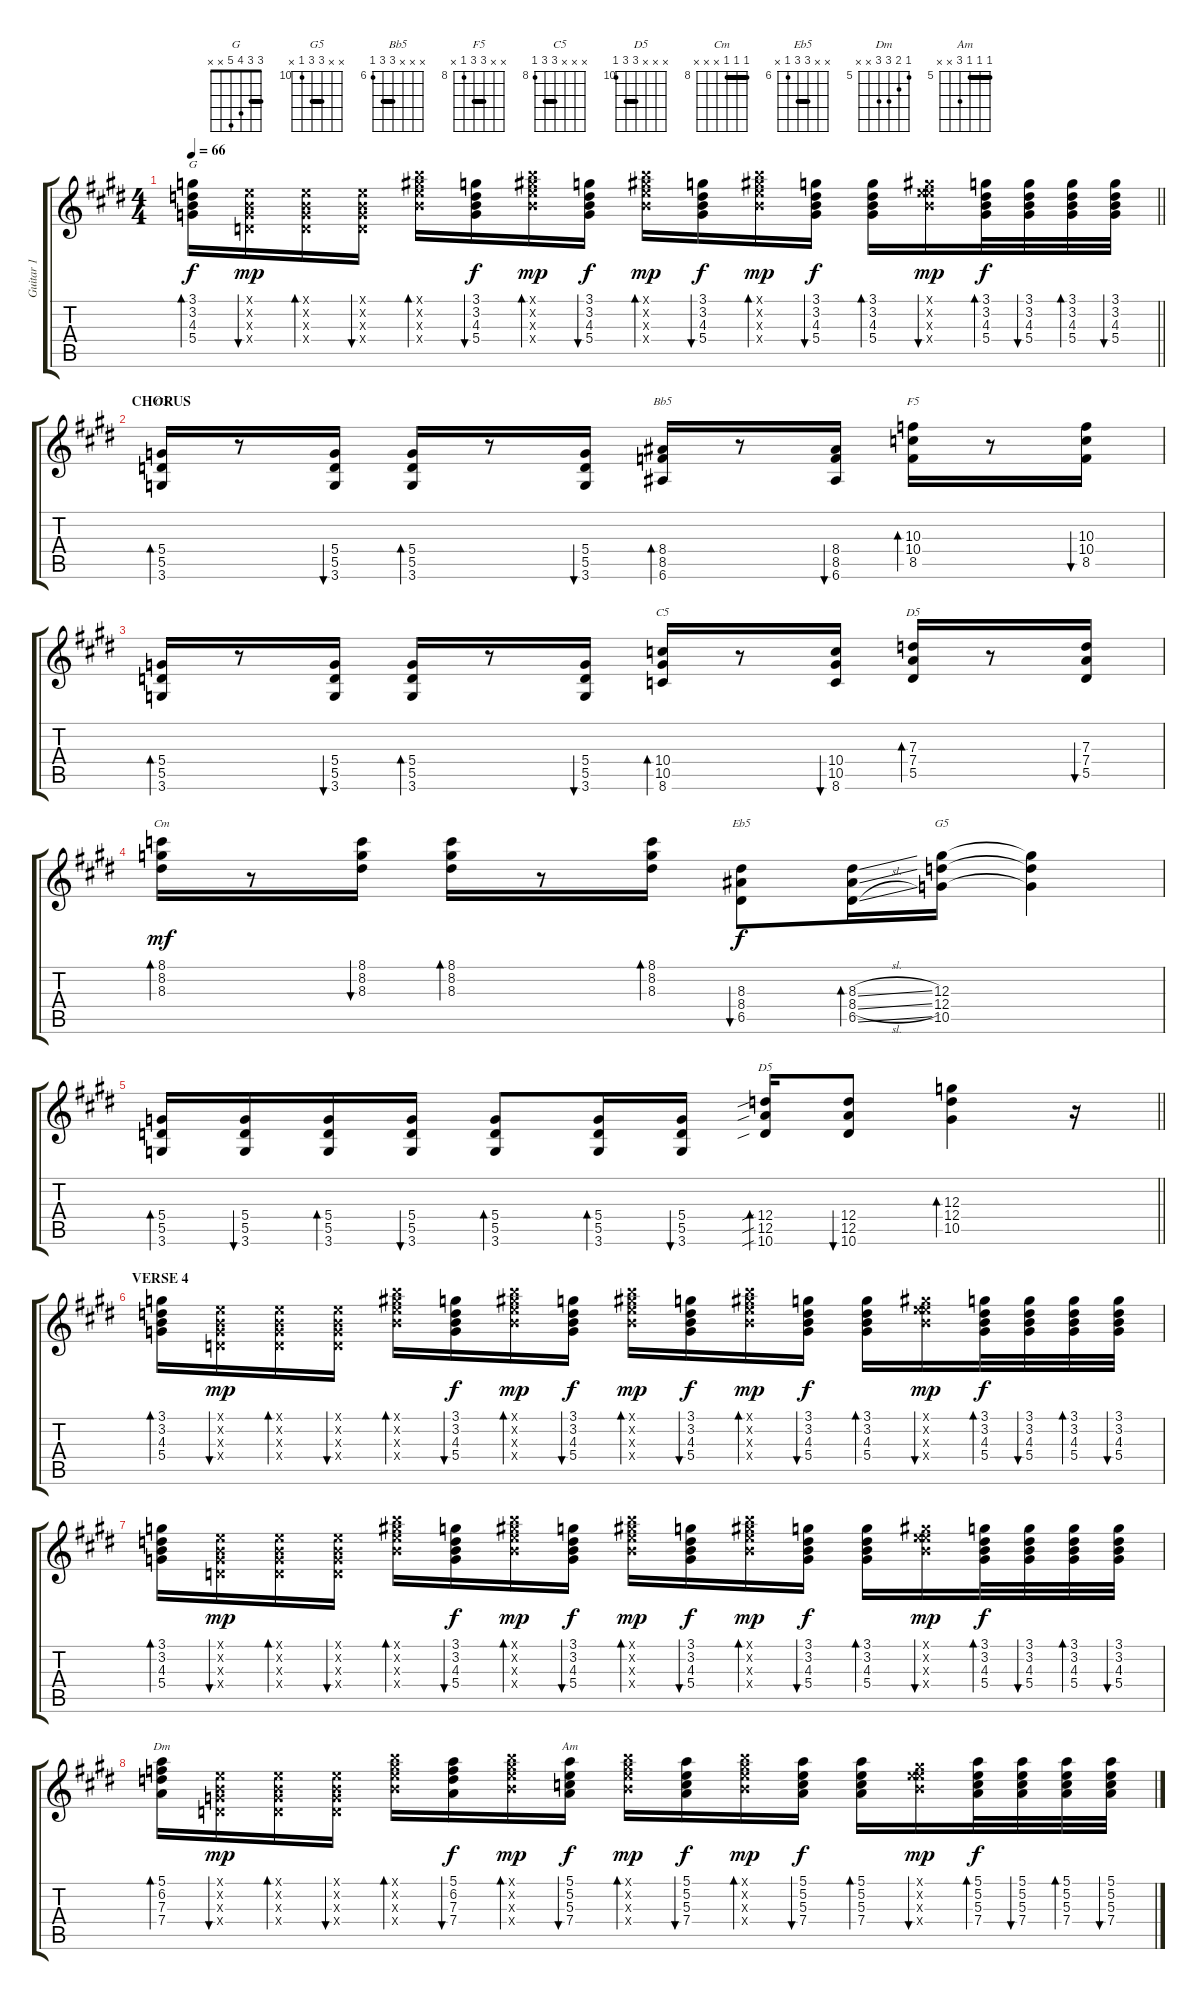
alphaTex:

\track ("Guitar 1" "Guitar 1") {instrument distortionguitar}
\staff {score tabs}
\tuning (E4 B3 G3 D3 A2 E2) {hide}
\chord ("G" 3 3 4 5 x x) {barre 3}
\chord ("G5" x x x 5 5 3) {barre 5}
\chord ("Bb5" x x x 8 8 6) {firstfret 6 barre 8}
\chord ("F5" x x 10 10 8 x) {firstfret 8 barre 10}
\chord ("C5" x x x 10 10 8) {firstfret 8 barre 10}
\chord ("D5" x x 7 7 5 x) {firstfret 5 barre 7}
\chord ("Cm" 8 8 8 x x x) {firstfret 8 barre 8}
\chord ("Eb5" x x 8 8 6 x) {firstfret 6 barre 8}
\chord ("G5" x x 12 12 10 x) {firstfret 10 barre 12}
\chord ("D5" x x x 12 12 10) {firstfret 10 barre 12}
\chord ("Dm" 5 6 7 7 x x) {firstfret 5}
\chord ("Am" 5 5 5 7 x x) {firstfret 5 barre 5}
\ts (4 4)
\tempo 66
\clef g2
\barLineRight lightlight
\ks e
(3.1 3.2 4.3 5.4).16{bd 30 ch "G" dy f} (0.1{x} 0.2{x} 0.3{x} 0.4{x}).16{bu 30 dy mp} (0.1{x} 0.2{x} 0.3{x} 0.4{x}).16{bd 30} (0.1{x} 0.2{x} 0.3{x} 0.4{x}).16{bu 30} (7.1{x} 9.2{x} 9.3{x} 9.4{x}).16{bd 30} (3.1 3.2 4.3 5.4).16{bu 30 dy f} (7.1{x} 9.2{x} 9.3{x} 9.4{x}).16{bd 30 dy mp} (3.1 3.2 4.3 5.4).16{bu 30 dy f} (7.1{x} 9.2{x} 9.3{x} 9.4{x}).16{bd 30 dy mp} (3.1 3.2 4.3 5.4).16{bu 30 dy f} (7.1{x} 9.2{x} 9.3{x} 9.4{x}).16{bd 30 dy mp} (3.1 3.2 4.3 5.4).16{bu 30 dy f} (3.1 3.2 4.3 5.4).16{bd 30} (0.1{x} 9.2{x} 9.3{x} 9.4{x}).16{bu 30 dy mp} (3.1 3.2 4.3 5.4).32{bd 30 dy f} (3.1 3.2 4.3 5.4).32{bu 30} (3.1 3.2 4.3 5.4).32{bd 30} (3.1 3.2 4.3 5.4).32{bu 30} |
\section ("" "CHORUS")
(5.4 5.5 3.6).16{bd 30 ch "G5"} r.8 (5.4 5.5 3.6).16{bu 30} (5.4 5.5 3.6).16{bd 30} r.8 (5.4 5.5 3.6).16{bu 30} (8.4 8.5 6.6).16{bd 30 ch "Bb5"} r.8 (8.4 8.5 6.6).16{bu 30} (10.3 10.4 8.5).16{bd 30 ch "F5"} r.8 (10.3 10.4 8.5).16{bu 30} |
(5.4 5.5 3.6).16{bd 30} r.8 (5.4 5.5 3.6).16{bu 30} (5.4 5.5 3.6).16{bd 30} r.8 (5.4 5.5 3.6).16{bu 30} (10.4 10.5 8.6).16{bd 30 ch "C5"} r.8 (10.4 10.5 8.6).16{bu 30} (7.3 7.4 5.5).16{bd 30 ch "D5"} r.8 (7.3 7.4 5.5).16{bu 30} |
(8.1 8.2 8.3).16{bd 30 ch "Cm" dy mf} r.8 (8.1 8.2 8.3).16{bu 30} (8.1 8.2 8.3).16{bd 30} r.8 (8.1 8.2 8.3).16{bd 30} (8.3 8.4 6.5).8{bu 30 ch "Eb5" dy f} (8.3{sl} 8.4{sl} 6.5{sl}).16{bd 30} (12.3 12.4 10.5).16{ch "G5"} (12.3{t} 12.4{t} 10.5{t}).4 |
\barLineRight lightlight
(5.4 5.5 3.6).16{bd 30} (5.4 5.5 3.6).16{bu 30} (5.4 5.5 3.6).16{bd 30} (5.4 5.5 3.6).16{bu 30} (5.4 5.5 3.6).8{bd 30} (5.4 5.5 3.6).16{bd 30} (5.4 5.5 3.6).16{bu 30} (12.4{sib} 12.5{sib} 10.6{sib}).16{bd 30 ch "D5"} (12.4 12.5 10.6).8{bu 30} (12.3 12.4 10.5).4{bd 30} r.16 |
\section ("" "VERSE 4")
(3.1 3.2 4.3 5.4).16{bd 30} (0.1{x} 0.2{x} 0.3{x} 0.4{x}).16{bu 30 dy mp} (0.1{x} 0.2{x} 0.3{x} 0.4{x}).16{bd 30} (0.1{x} 0.2{x} 0.3{x} 0.4{x}).16{bu 30} (7.1{x} 9.2{x} 9.3{x} 9.4{x}).16{bd 30} (3.1 3.2 4.3 5.4).16{bu 30 dy f} (7.1{x} 9.2{x} 9.3{x} 9.4{x}).16{bd 30 dy mp} (3.1 3.2 4.3 5.4).16{bu 30 dy f} (7.1{x} 9.2{x} 9.3{x} 9.4{x}).16{bd 30 dy mp} (3.1 3.2 4.3 5.4).16{bu 30 dy f} (7.1{x} 9.2{x} 9.3{x} 9.4{x}).16{bd 30 dy mp} (3.1 3.2 4.3 5.4).16{bu 30 dy f} (3.1 3.2 4.3 5.4).16{bd 30} (0.1{x} 9.2{x} 9.3{x} 9.4{x}).16{bu 30 dy mp} (3.1 3.2 4.3 5.4).32{bd 30 dy f} (3.1 3.2 4.3 5.4).32{bu 30} (3.1 3.2 4.3 5.4).32{bd 30} (3.1 3.2 4.3 5.4).32{bu 30} |
(3.1 3.2 4.3 5.4).16{bd 30} (0.1{x} 0.2{x} 0.3{x} 0.4{x}).16{bu 30 dy mp} (0.1{x} 0.2{x} 0.3{x} 0.4{x}).16{bd 30} (0.1{x} 0.2{x} 0.3{x} 0.4{x}).16{bu 30} (7.1{x} 9.2{x} 9.3{x} 9.4{x}).16{bd 30} (3.1 3.2 4.3 5.4).16{bu 30 dy f} (7.1{x} 9.2{x} 9.3{x} 9.4{x}).16{bd 30 dy mp} (3.1 3.2 4.3 5.4).16{bu 30 dy f} (7.1{x} 9.2{x} 9.3{x} 9.4{x}).16{bd 30 dy mp} (3.1 3.2 4.3 5.4).16{bu 30 dy f} (7.1{x} 9.2{x} 9.3{x} 9.4{x}).16{bd 30 dy mp} (3.1 3.2 4.3 5.4).16{bu 30 dy f} (3.1 3.2 4.3 5.4).16{bd 30} (0.1{x} 9.2{x} 9.3{x} 9.4{x}).16{bu 30 dy mp} (3.1 3.2 4.3 5.4).32{bd 30 dy f} (3.1 3.2 4.3 5.4).32{bu 30} (3.1 3.2 4.3 5.4).32{bd 30} (3.1 3.2 4.3 5.4).32{bu 30} |
(5.1 6.2 7.3 7.4).16{bd 30 ch "Dm"} (0.1{x} 0.2{x} 0.3{x} 0.4{x}).16{bu 30 dy mp} (0.1{x} 0.2{x} 0.3{x} 0.4{x}).16{bd 30} (0.1{x} 0.2{x} 0.3{x} 0.4{x}).16{bu 30} (7.1{x} 9.2{x} 9.3{x} 9.4{x}).16{bd 30} (5.1 6.2 7.3 7.4).16{bu 30 dy f} (7.1{x} 9.2{x} 9.3{x} 9.4{x}).16{bd 30 dy mp} (5.1 5.2 5.3 7.4).16{bu 30 ch "Am" dy f} (7.1{x} 9.2{x} 9.3{x} 9.4{x}).16{bd 30 dy mp} (5.1 5.2 5.3 7.4).16{bu 30 dy f} (7.1{x} 9.2{x} 9.3{x} 9.4{x}).16{bd 30 dy mp} (5.1 5.2 5.3 7.4).16{bu 30 dy f} (5.1 5.2 5.3 7.4).16{bd 30} (0.1{x} 9.2{x} 9.3{x} 9.4{x}).16{bu 30 dy mp} (5.1 5.2 5.3 7.4).32{bd 30 dy f} (5.1 5.2 5.3 7.4).32{bu 30} (5.1 5.2 5.3 7.4).32{bd 30} (5.1 5.2 5.3 7.4).32{bu 30}
